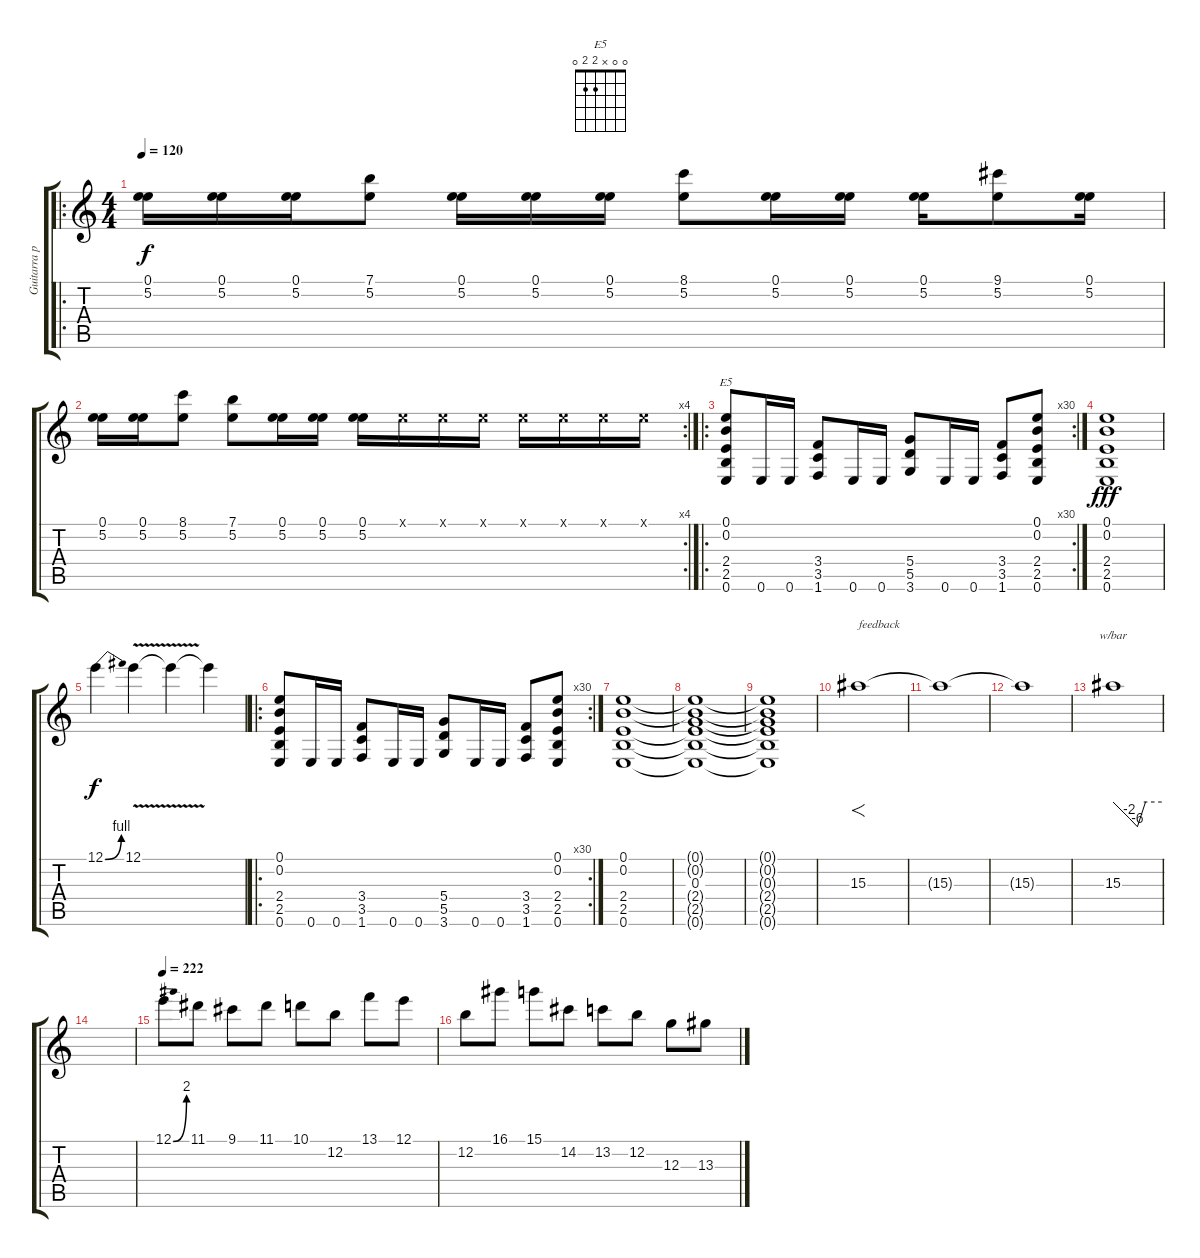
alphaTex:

\track ("Guitarra principal" "Guitarra p") {instrument distortionguitar}
\staff {score tabs}
\tuning (E4 B3 G3 D3 A2 E2) {hide}
\chord ("E5" 0 0 x 2 2 0)
\ro
\ts (4 4)
\tempo 120
\clef g2
\ks c
(0.1 5.2).16{dy f instrument distortionguitar} (0.1 5.2).16 (0.1 5.2).16 (7.1 5.2).8 (0.1 5.2).16 (0.1 5.2).16 (0.1 5.2).16 (8.1 5.2).8 (0.1 5.2).16 (0.1 5.2).16 (0.1 5.2).16 (9.1 5.2).8 (0.1 5.2).16 |
\rc 4
(0.1 5.2).16 (0.1 5.2).16 (8.1 5.2).8 (7.1 5.2).8 (0.1 5.2).16 (0.1 5.2).16 (0.1 5.2).16 0.1{x}.16 0.1{x}.16 0.1{x}.16 0.1{x}.16 0.1{x}.16 0.1{x}.16 0.1{x}.16 |
\ro
\rc 30
(0.1 0.2 2.4 2.5 0.6).8{ch "E5"} 0.6.16 0.6.16 (3.4 3.5 1.6).8 0.6.16 0.6.16 (5.4 5.5 3.6).8 0.6.16 0.6.16 (3.4 3.5 1.6).8 (0.1 0.2 2.4 2.5 0.6).8 |
(0.1 0.2 2.4 2.5 0.6).1{dy fff} |
12.1{be (bend 0 0 60 4)}.4{dy f} 12.1{v}.4 12.1{t}.4 12.1{t}.4 |
\ro
\rc 30
(0.1 0.2 2.4 2.5 0.6).8 0.6.16 0.6.16 (3.4 3.5 1.6).8 0.6.16 0.6.16 (5.4 5.5 3.6).8 0.6.16 0.6.16 (3.4 3.5 1.6).8 (0.1 0.2 2.4 2.5 0.6).8 |
(0.1 0.2 2.4 2.5 0.6).1 |
(0.1{t} 0.2{t} 0.3 2.4{t} 2.5{t} 0.6{t}).1 |
(0.1{t} 0.2{t} 0.3{t} 2.4{t} 2.5{t} 0.6{t}).1 |
15.3.1{f txt "feedback" volume 16 instrument guitarharmonics} |
15.3{t}.1 |
15.3{t}.1 |
15.3.1{tbe (custom default 0 0 20 -8 30 -24 40 0 60 0)} |
|
\tempo 222
12.1{be (bend 0 0 60 8)}.8{instrument lead5charang} 11.1.8 9.1.8 11.1.8 10.1.8 12.2.8 13.1.8 12.1.8 |
12.2.8 16.1.8 15.1.8 14.2.8 13.2.8 12.2.8 12.3.8 13.3.8
